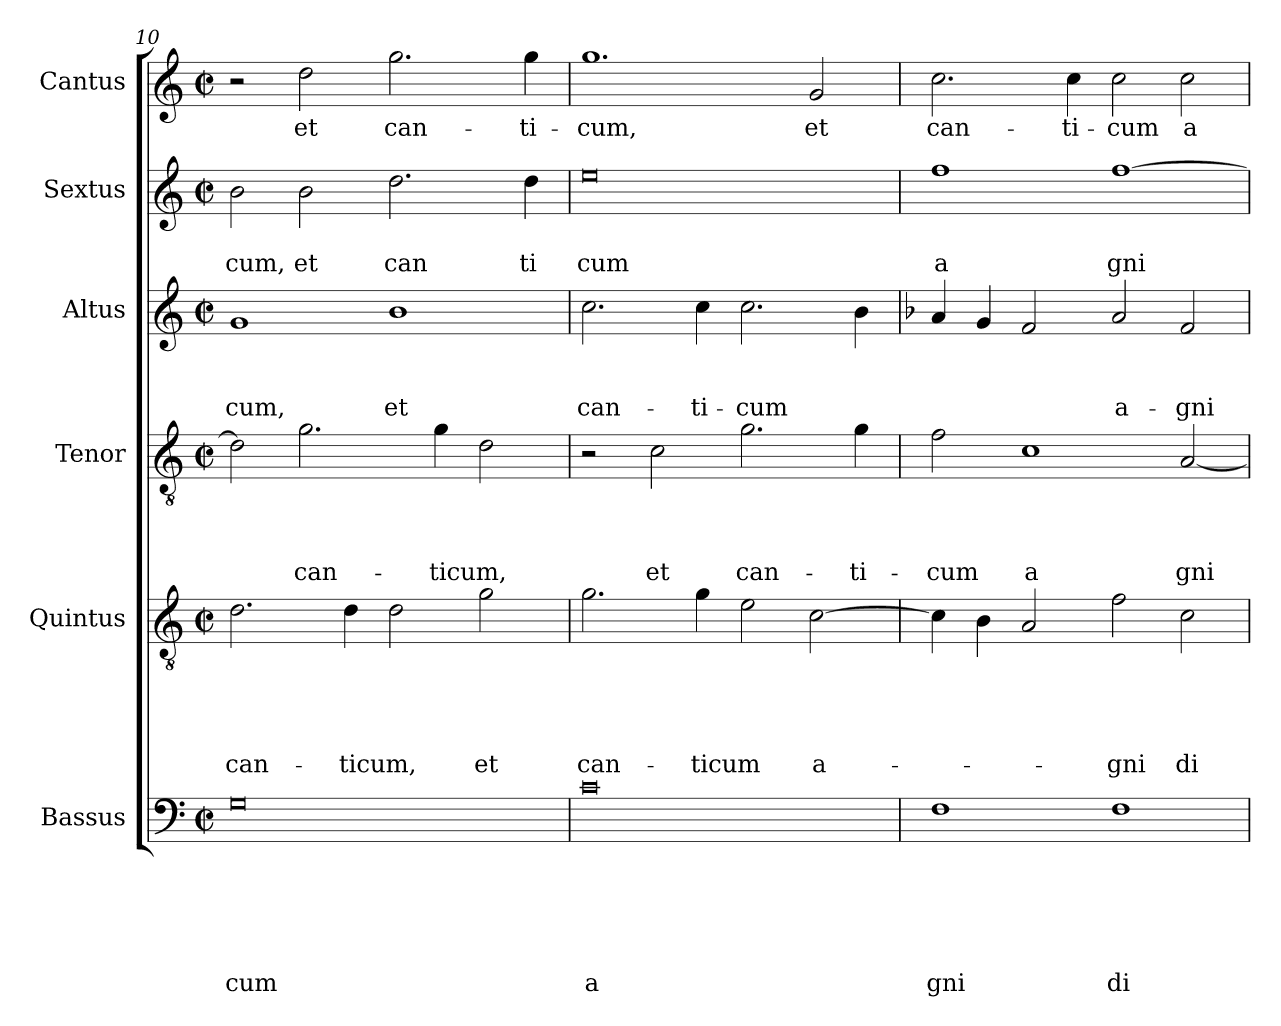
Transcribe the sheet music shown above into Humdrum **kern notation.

**kern	**text	**text	**text	**text	**text	**text	**kern	**text	**text	**text	**text	**text	**kern	**text	**text	**text	**text	**kern	**text	**text	**text	**kern	**text	**text	**kern	**text
*part6	*part6	*part6	*part6	*part6	*part6	*part6	*part5	*part5	*part5	*part5	*part5	*part5	*part4	*part4	*part4	*part4	*part4	*part3	*part3	*part3	*part3	*part2	*part2	*part2	*part1	*part1
*staff6	*staff6	*staff6	*staff6	*staff6	*staff6	*staff6	*staff5	*staff5	*staff5	*staff5	*staff5	*staff5	*staff4	*staff4	*staff4	*staff4	*staff4	*staff3	*staff3	*staff3	*staff3	*staff2	*staff2	*staff2	*staff1	*staff1
*I"Bassus	*	*	*	*	*	*	*I"Quintus	*	*	*	*	*	*I"Tenor	*	*	*	*	*I"Altus	*	*	*	*I"Sextus	*	*	*I"Cantus	*
*clefF4	*	*	*	*	*	*	*clefGv2	*	*	*	*	*	*clefGv2	*	*	*	*	*clefG2	*	*	*	*clefG2	*	*	*clefG2	*
*k[]	*	*	*	*	*	*	*k[]	*	*	*	*	*	*k[]	*	*	*	*	*k[]	*	*	*	*k[]	*	*	*k[]	*
*C:	*	*	*	*	*	*	*C:	*	*	*	*	*	*C:	*	*	*	*	*C:	*	*	*	*C:	*	*	*C:	*
*M2/2	*	*	*	*	*	*	*M2/2	*	*	*	*	*	*M2/2	*	*	*	*	*M2/2	*	*	*	*M2/2	*	*	*M2/2	*
*met(c|)	*	*	*	*	*	*	*met(c|)	*	*	*	*	*	*met(c|)	*	*	*	*	*met(c|)	*	*	*	*met(c|)	*	*	*met(c|)	*
=10	=10	=10	=10	=10	=10	=10	=10	=10	=10	=10	=10	=10	=10	=10	=10	=10	=10	=10	=10	=10	=10	=10	=10	=10	=10	=10
!	!	!	!	!	!	!LO:LY:b	!	!	!	!	!	!LO:LY:b	!	!	!	!	!	!	!	!	!LO:LY:b	!	!	!LO:LY:b	!	!
0G	.	.	.	.	.	cum	2.d\	.	.	.	.	can-	2d\]	.	.	.	.	1g	.	.	-cum,	2b\	.	cum,	2r	.
!	!	!	!	!	!	!	!	!	!	!	!	!	!	!	!	!	!LO:LY:b	!	!	!	!	!	!	!LO:LY:b	!	!LO:LY:b
.	.	.	.	.	.	.	.	.	.	.	.	.	2.g\	.	.	.	can-	.	.	.	.	2b\	.	et	2dd\	et
!	!	!	!	!	!	!	!	!	!	!	!	!LO:LY:b	!	!	!	!	!	!	!	!	!	!	!	!	!	!
.	.	.	.	.	.	.	4d\	.	.	.	.	-ticum,	.	.	.	.	.	.	.	.	.	.	.	.	.	.
!	!	!	!	!	!	!	!	!	!	!	!	!	!	!	!	!	!	!	!	!	!LO:LY:b	!	!	!LO:LY:b	!	!LO:LY:b
.	.	.	.	.	.	.	2d\	.	.	.	.	.	.	.	.	.	.	1b	.	.	et	2.dd\	.	can	2.gg\	can-
!	!	!	!	!	!	!	!	!	!	!	!	!	!	!	!	!	!LO:LY:b	!	!	!	!	!	!	!	!	!
.	.	.	.	.	.	.	.	.	.	.	.	.	4g\	.	.	.	-ticum,	.	.	.	.	.	.	.	.	.
!	!	!	!	!	!	!	!	!	!	!	!	!LO:LY:b	!	!	!	!	!	!	!	!	!	!	!	!	!	!
.	.	.	.	.	.	.	2g\	.	.	.	.	et	2d\	.	.	.	.	.	.	.	.	.	.	.	.	.
!	!	!	!	!	!	!	!	!	!	!	!	!	!	!	!	!	!	!	!	!	!	!	!	!LO:LY:b	!	!LO:LY:b
.	.	.	.	.	.	.	.	.	.	.	.	.	.	.	.	.	.	.	.	.	.	4dd\	.	ti	4gg\	-ti-
=11	=11	=11	=11	=11	=11	=11	=11	=11	=11	=11	=11	=11	=11	=11	=11	=11	=11	=11	=11	=11	=11	=11	=11	=11	=11	=11
!	!	!	!	!	!	!LO:LY:b	!	!	!	!	!	!LO:LY:b	!	!	!	!	!	!	!	!	!LO:LY:b	!	!	!LO:LY:b	!	!LO:LY:b
0c	.	.	.	.	.	a	2.g\	.	.	.	.	can-	2r	.	.	.	.	2.cc\	.	.	can-	0ee	.	cum	1.gg	-cum,
!	!	!	!	!	!	!	!	!	!	!	!	!	!	!	!	!	!LO:LY:b	!	!	!	!	!	!	!	!	!
.	.	.	.	.	.	.	.	.	.	.	.	.	2c\	.	.	.	et	.	.	.	.	.	.	.	.	.
!	!	!	!	!	!	!	!	!	!	!	!	!LO:LY:b	!	!	!	!	!	!	!	!	!LO:LY:b	!	!	!	!	!
.	.	.	.	.	.	.	4g\	.	.	.	.	-ticum	.	.	.	.	.	4cc\	.	.	-ti-	.	.	.	.	.
!	!	!	!	!	!	!	!	!	!	!	!	!	!	!	!	!	!LO:LY:b	!	!	!	!LO:LY:b	!	!	!	!	!
.	.	.	.	.	.	.	2e\	.	.	.	.	.	2.g\	.	.	.	can-	2.cc\	.	.	-cum	.	.	.	.	.
!	!	!	!	!	!	!	!	!	!	!	!	!LO:LY:b	!	!	!	!	!	!	!	!	!	!	!	!	!	!LO:LY:b
.	.	.	.	.	.	.	[<2c\	.	.	.	.	a-	.	.	.	.	.	.	.	.	.	.	.	.	2g/	et
!	!	!	!	!	!	!	!	!	!	!	!	!	!	!	!	!	!LO:LY:b	!	!	!	!	!	!	!	!	!
.	.	.	.	.	.	.	.	.	.	.	.	.	4g\	.	.	.	-ti-	4b\	.	.	.	.	.	.	.	.
!!LO:PB:g=z
=12	=12	=12	=12	=12	=12	=12	=12	=12	=12	=12	=12	=12	=12	=12	=12	=12	=12	=12	=12	=12	=12	=12	=12	=12	=12	=12
*	*	*	*	*	*	*	*	*	*	*	*	*	*	*	*	*	*	*k[b-]	*	*	*	*	*	*	*	*
*	*	*	*	*	*	*	*	*	*	*	*	*	*	*	*	*	*	*F:	*	*	*	*	*	*	*	*
!	!	!	!	!	!	!LO:LY:b	!	!	!	!	!	!	!	!	!	!	!LO:LY:b	!	!	!	!	!	!	!LO:LY:b	!	!LO:LY:b
1F	.	.	.	.	.	gni	4c\]	.	.	.	.	.	2f\	.	.	.	-cum	4a/	.	.	.	1ff	.	a	2.cc\	can-
.	.	.	.	.	.	.	4B\	.	.	.	.	.	.	.	.	.	.	4g/	.	.	.	.	.	.	.	.
!	!	!	!	!	!	!	!	!	!	!	!	!	!	!	!	!	!LO:LY:b	!	!	!	!	!	!	!	!	!
.	.	.	.	.	.	.	2A/	.	.	.	.	.	1c	.	.	.	a	2f/	.	.	.	.	.	.	.	.
!	!	!	!	!	!	!	!	!	!	!	!	!	!	!	!	!	!	!	!	!	!	!	!	!	!	!LO:LY:b
.	.	.	.	.	.	.	.	.	.	.	.	.	.	.	.	.	.	.	.	.	.	.	.	.	4cc\	-ti-
!	!	!	!	!	!	!LO:LY:b	!	!	!	!	!	!LO:LY:b	!	!	!	!	!	!	!	!	!LO:LY:b	!	!	!LO:LY:b	!	!LO:LY:b
1F	.	.	.	.	.	di	2f\	.	.	.	.	-gni	.	.	.	.	.	2a/	.	.	a-	[>1ff	.	gni	2cc\	-cum
!	!	!	!	!	!	!	!	!	!	!	!	!LO:LY:b	!	!	!	!	!LO:LY:b	!	!	!	!LO:LY:b	!	!	!	!	!LO:LY:b
.	.	.	.	.	.	.	2c\	.	.	.	.	di	[<2A/	.	.	.	gni	2f/	.	.	-gni	.	.	.	2cc\	a-
=	=	=	=	=	=	=	=	=	=	=	=	=	=	=	=	=	=	=	=	=	=	=	=	=	=	=
*-	*-	*-	*-	*-	*-	*-	*-	*-	*-	*-	*-	*-	*-	*-	*-	*-	*-	*-	*-	*-	*-	*-	*-	*-	*-	*-
